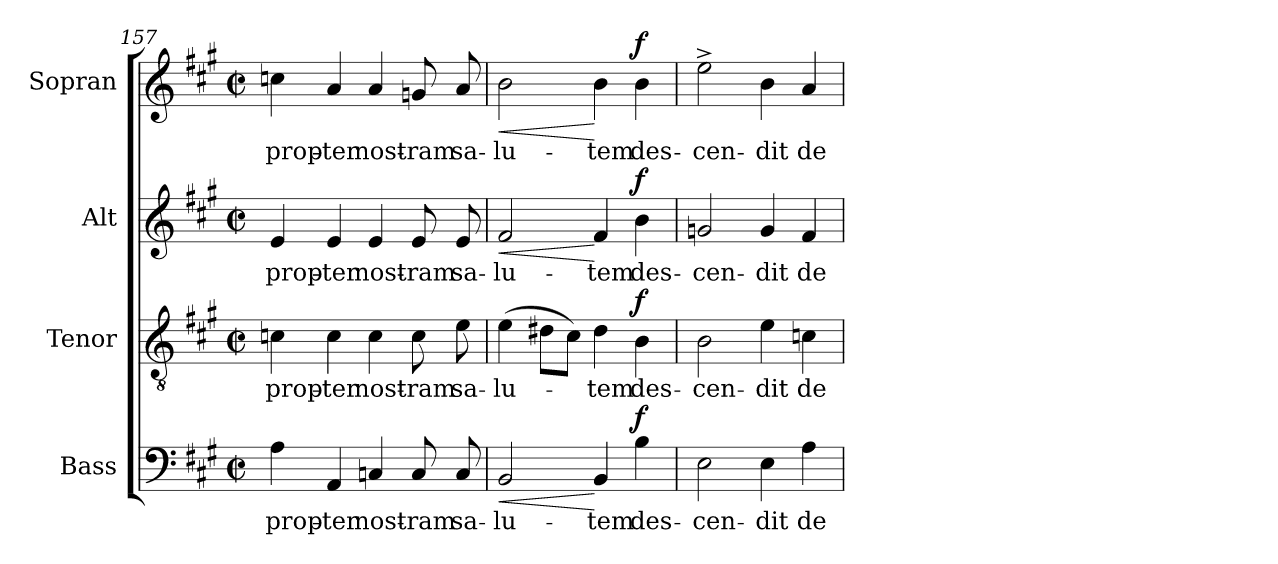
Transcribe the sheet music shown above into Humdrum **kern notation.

**kern	**text	**dynam	**kern	**text	**dynam	**kern	**text	**dynam	**kern	**text	**dynam
*part4	*part4	*part4	*part3	*part3	*part3	*part2	*part2	*part2	*part1	*part1	*part1
*staff4	*staff4	*staff4	*staff3	*staff3	*staff3	*staff2	*staff2	*staff2	*staff1	*staff1	*staff1
*I"Bass	*	*	*I"Tenor	*	*	*I"Alt	*	*	*I"Sopran	*	*
*I'B.	*	*	*I'T.	*	*	*I'A.	*	*	*I'S.	*	*
!!LO:LB:g=z
*clefF4	*	*	*clefGv2	*	*	*clefG2	*	*	*clefG2	*	*
*k[f#c#g#]	*	*	*k[f#c#g#]	*	*	*k[f#c#g#]	*	*	*k[f#c#g#]	*	*
*A:	*	*	*A:	*	*	*A:	*	*	*A:	*	*
*M2/2	*	*	*M2/2	*	*	*M2/2	*	*	*M2/2	*	*
*met(c|)	*	*	*met(c|)	*	*	*met(c|)	*	*	*met(c|)	*	*
=157	=157	=157	=157	=157	=157	=157	=157	=157	=157	=157	=157
!	!LO:LY:b	!	!	!LO:LY:b	!	!	!LO:LY:b	!	!	!LO:LY:b	!
4A\	prop-	.	4cn\	prop-	.	4e/	prop-	.	4ccn\	prop-	.
!	!LO:LY:b	!	!	!LO:LY:b	!	!	!LO:LY:b	!	!	!LO:LY:b	!
4AA/	-ter	.	4c\	-ter	.	4e/	-ter	.	4a/	-ter	.
!	!LO:LY:b	!	!	!LO:LY:b	!	!	!LO:LY:b	!	!	!LO:LY:b	!
4Cn/	nost-	.	4c\	nost-	.	4e/	nost-	.	4a/	nost-	.
!	!LO:LY:b	!	!	!LO:LY:b	!	!	!LO:LY:b	!	!	!LO:LY:b	!
8C/	-ram	.	8c\	-ram	.	8e/	-ram	.	8gn/	-ram	.
!	!LO:LY:b	!	!	!LO:LY:b	!	!	!LO:LY:b	!	!	!LO:LY:b	!
8C/	sa-	.	8e\	sa-	.	8e/	sa-	.	8a/	sa-	.
=158	=158	=158	=158	=158	=158	=158	=158	=158	=158	=158	=158
!	!LO:LY:b	!LO:HP:b	!	!LO:LY:b	!	!	!LO:LY:b	!LO:HP:b	!	!LO:LY:b	!LO:HP:b
2BB/	-lu-	<	(>4e\	-lu-	.	2f#/	-lu-	<	2b\	-lu-	<
.	.	.	8d#X\L	.	.	.	.	.	.	.	.
.	.	.	8c#\J)	.	.	.	.	.	.	.	.
!	!LO:LY:b	!	!	!LO:LY:b	!	!	!LO:LY:b	!	!	!LO:LY:b	!
4BB/	-tem	[	4d#\	-tem	.	4f#/	-tem	[	4b\	-tem	[
!	!LO:LY:b	!LO:DY:a	!	!LO:LY:b	!LO:DY:a	!	!LO:LY:b	!LO:DY:a	!	!LO:LY:b	!LO:DY:a
4B\	des-	f	4B\	des-	f	4b\	des-	f	4b\	des-	f
=159	=159	=159	=159	=159	=159	=159	=159	=159	=159	=159	=159
!	!LO:LY:b	!	!	!LO:LY:b	!	!	!LO:LY:b	!	!	!LO:LY:b	!
2E\	-cen-	.	2B\	-cen-	.	2gn/	-cen-	.	2ee^>\	-cen-	.
!	!LO:LY:b	!	!	!LO:LY:b	!	!	!LO:LY:b	!	!	!LO:LY:b	!
4E\	-dit	.	4e\	-dit	.	4g/	-dit	.	4b\	-dit	.
!	!LO:LY:b	!	!	!LO:LY:b	!	!	!LO:LY:b	!	!	!LO:LY:b	!
4A\	de	.	4cn\	de	.	4f#/	de	.	4a/	de	.
=	=	=	=	=	=	=	=	=	=	=	=
*-	*-	*-	*-	*-	*-	*-	*-	*-	*-	*-	*-
